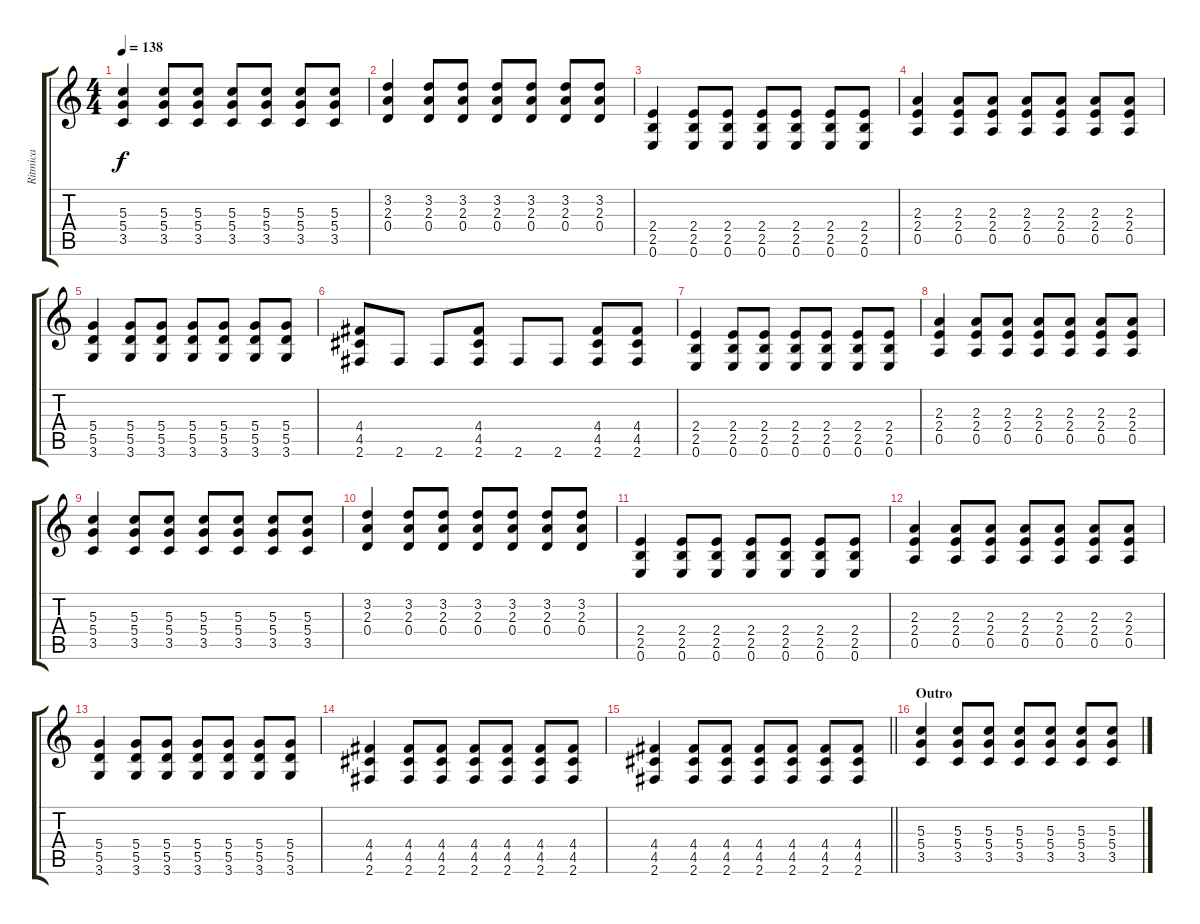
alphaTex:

\track ("Ritmica" "Ritmica") {instrument distortionguitar}
\staff {score tabs}
\tuning (E4 B3 G3 D3 A2 E2) {hide}
\ts (4 4)
\tempo 138
\clef g2
\ks c
(5.3 5.4 3.5).4{dy f} (5.3 5.4 3.5).8 (5.3 5.4 3.5).8 (5.3 5.4 3.5).8 (5.3 5.4 3.5).8 (5.3 5.4 3.5).8 (5.3 5.4 3.5).8 |
(3.2 2.3 0.4).4 (3.2 2.3 0.4).8 (3.2 2.3 0.4).8 (3.2 2.3 0.4).8 (3.2 2.3 0.4).8 (3.2 2.3 0.4).8 (3.2 2.3 0.4).8 |
(2.4 2.5 0.6).4{volume 12 instrument distortionguitar} (2.4 2.5 0.6).8 (2.4 2.5 0.6).8 (2.4 2.5 0.6).8 (2.4 2.5 0.6).8 (2.4 2.5 0.6).8 (2.4 2.5 0.6).8 |
(2.3 2.4 0.5).4 (2.3 2.4 0.5).8 (2.3 2.4 0.5).8 (2.3 2.4 0.5).8 (2.3 2.4 0.5).8 (2.3 2.4 0.5).8 (2.3 2.4 0.5).8 |
(5.4 5.5 3.6).4 (5.4 5.5 3.6).8 (5.4 5.5 3.6).8 (5.4 5.5 3.6).8 (5.4 5.5 3.6).8 (5.4 5.5 3.6).8 (5.4 5.5 3.6).8 |
(4.4 4.5 2.6).8 2.6.8 2.6.8 (4.4 4.5 2.6).8 2.6.8 2.6.8 (4.4 4.5 2.6).8 (4.4 4.5 2.6).8 |
(2.4 2.5 0.6).4{volume 12 instrument distortionguitar} (2.4 2.5 0.6).8 (2.4 2.5 0.6).8 (2.4 2.5 0.6).8 (2.4 2.5 0.6).8 (2.4 2.5 0.6).8 (2.4 2.5 0.6).8 |
(2.3 2.4 0.5).4 (2.3 2.4 0.5).8 (2.3 2.4 0.5).8 (2.3 2.4 0.5).8 (2.3 2.4 0.5).8 (2.3 2.4 0.5).8 (2.3 2.4 0.5).8 |
(5.3 5.4 3.5).4 (5.3 5.4 3.5).8 (5.3 5.4 3.5).8 (5.3 5.4 3.5).8 (5.3 5.4 3.5).8 (5.3 5.4 3.5).8 (5.3 5.4 3.5).8 |
(3.2 2.3 0.4).4 (3.2 2.3 0.4).8 (3.2 2.3 0.4).8 (3.2 2.3 0.4).8 (3.2 2.3 0.4).8 (3.2 2.3 0.4).8 (3.2 2.3 0.4).8 |
(2.4 2.5 0.6).4 (2.4 2.5 0.6).8 (2.4 2.5 0.6).8 (2.4 2.5 0.6).8 (2.4 2.5 0.6).8 (2.4 2.5 0.6).8 (2.4 2.5 0.6).8 |
(2.3 2.4 0.5).4 (2.3 2.4 0.5).8 (2.3 2.4 0.5).8 (2.3 2.4 0.5).8 (2.3 2.4 0.5).8 (2.3 2.4 0.5).8 (2.3 2.4 0.5).8 |
(5.4 5.5 3.6).4 (5.4 5.5 3.6).8 (5.4 5.5 3.6).8 (5.4 5.5 3.6).8 (5.4 5.5 3.6).8 (5.4 5.5 3.6).8 (5.4 5.5 3.6).8 |
(4.4 4.5 2.6).4 (4.4 4.5 2.6).8 (4.4 4.5 2.6).8 (4.4 4.5 2.6).8 (4.4 4.5 2.6).8 (4.4 4.5 2.6).8 (4.4 4.5 2.6).8 |
\barLineRight lightlight
(4.4 4.5 2.6).4 (4.4 4.5 2.6).8 (4.4 4.5 2.6).8 (4.4 4.5 2.6).8 (4.4 4.5 2.6).8 (4.4 4.5 2.6).8 (4.4 4.5 2.6).8 |
\section ("" "Outro")
(5.3 5.4 3.5).4 (5.3 5.4 3.5).8 (5.3 5.4 3.5).8 (5.3 5.4 3.5).8 (5.3 5.4 3.5).8 (5.3 5.4 3.5).8 (5.3 5.4 3.5).8
